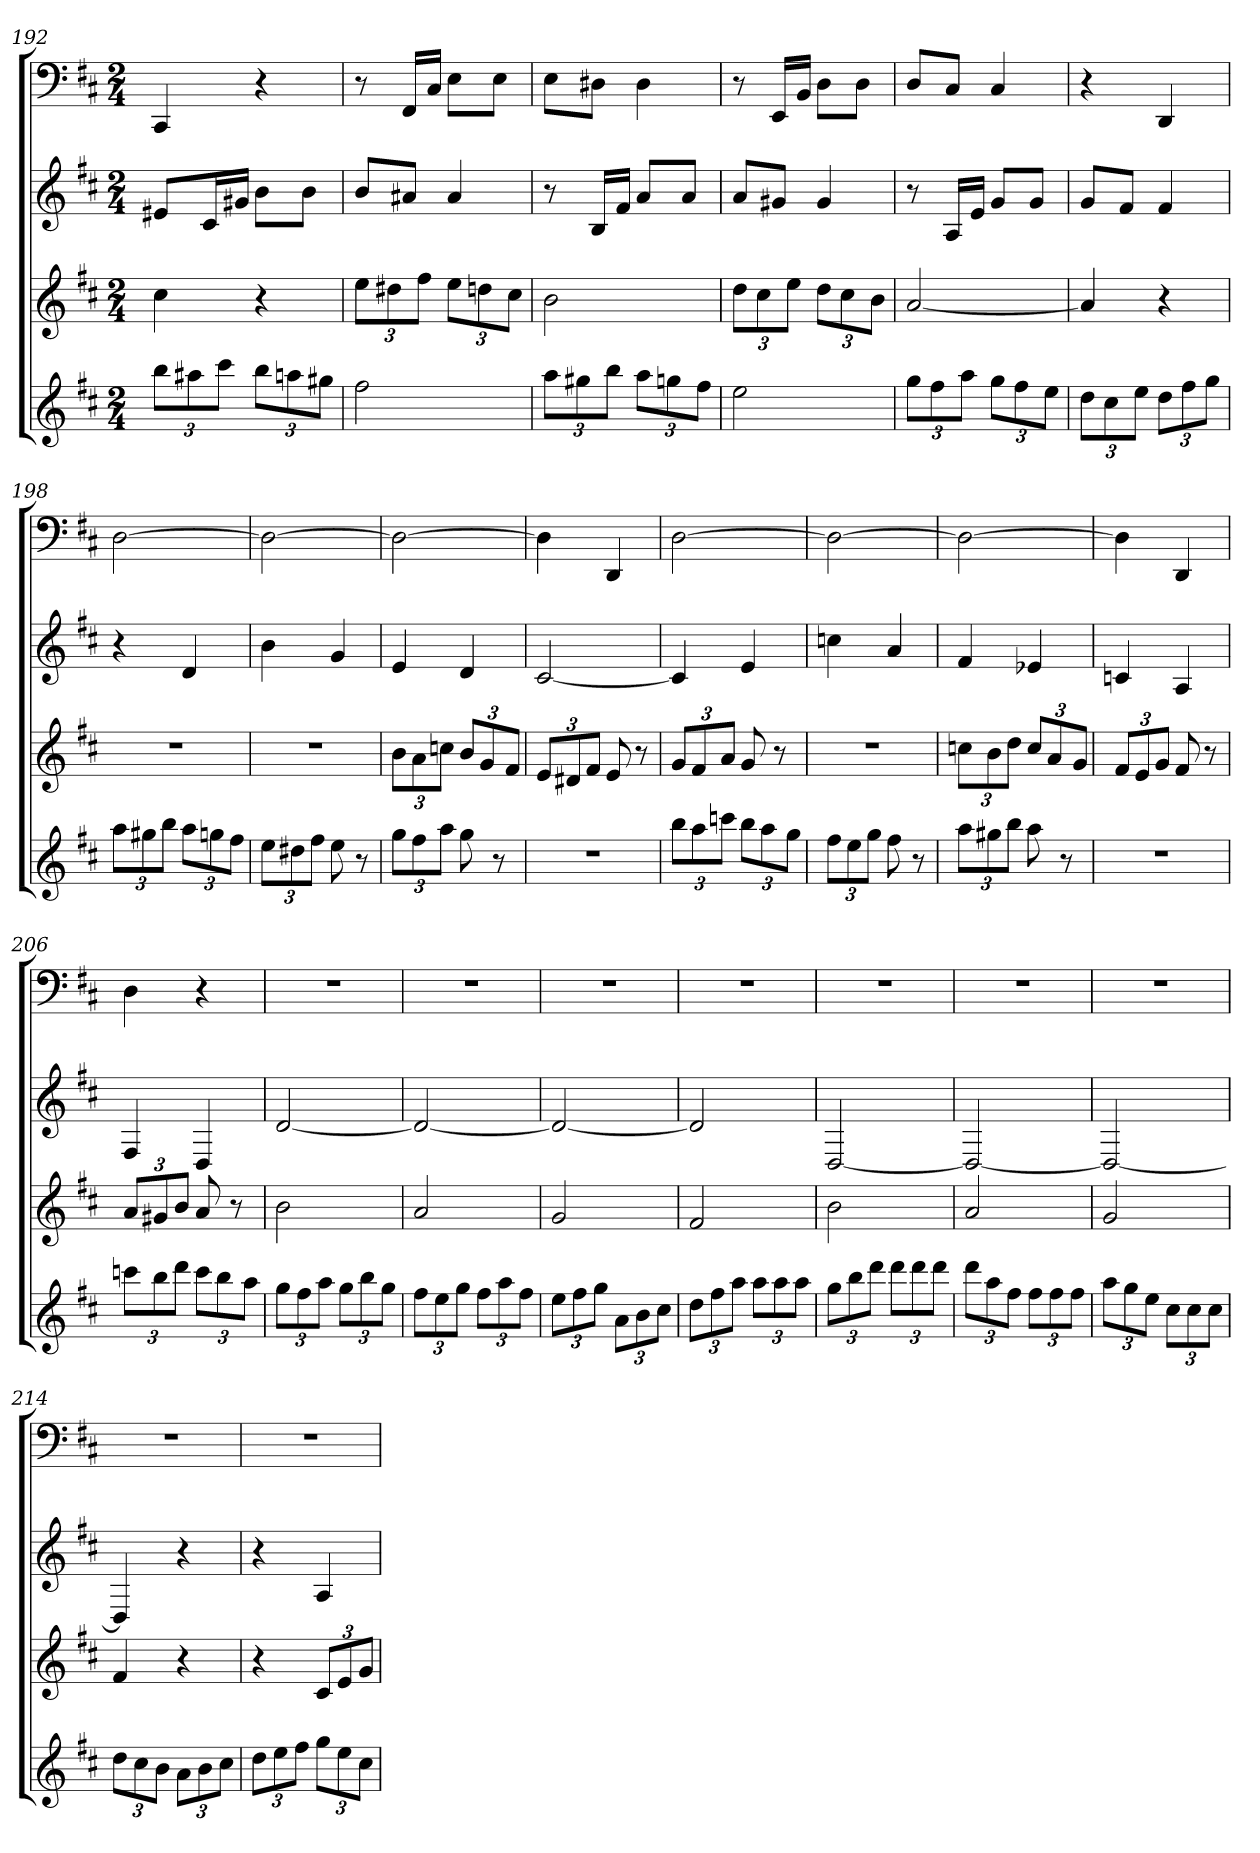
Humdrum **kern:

**kern	**kern	**kern	**kern
*part4	*part3	*part2	*part1
*staff4	*staff3	*staff2	*staff1
*k[f#c#]	*k[f#c#]	*k[f#c#]	*k[f#c#]
*D:	*D:	*D:	*D:
*M2/4	*M2/4	*M2/4	*M2/4
=192	=192	=192	=192
12bbL	4cc#	8e#XL	4CC#
12aa#X	.	.	.
.	.	16c#L	.
12ccc#J	.	.	.
.	.	16g#XJJ	.
12bbL	4r	8bL	4r
12aan	.	.	.
.	.	8bJ	.
12gg#XJ	.	.	.
=193	=193	=193	=193
2ff#	12eeL	8bL	8r
.	12dd#X	.	.
.	.	8a#XJ	16FF#LL
.	12ff#J	.	.
.	.	.	16C#JJ
.	12eeL	4a#	8EL
.	12ddn	.	.
.	.	.	8EJ
.	12cc#J	.	.
=194	=194	=194	=194
12aaL	2b	8r	8EL
12gg#X	.	.	.
.	.	16BLL	8D#XJ
12bbJ	.	.	.
.	.	16f#JJ	.
12aaL	.	8aL	4D#
12ggn	.	.	.
.	.	8aJ	.
12ff#J	.	.	.
=195	=195	=195	=195
2ee	12ddL	8aL	8r
.	12cc#	.	.
.	.	8g#XJ	16EELL
.	12eeJ	.	.
.	.	.	16BBJJ
.	12ddL	4g#	8DL
.	12cc#	.	.
.	.	.	8DJ
.	12bJ	.	.
=196	=196	=196	=196
12ggL	[2a	8r	8DL
12ff#	.	.	.
.	.	16ALL	8C#J
12aaJ	.	.	.
.	.	16eJJ	.
12ggL	.	8gL	4C#
12ff#	.	.	.
.	.	8gJ	.
12eeJ	.	.	.
=197	=197	=197	=197
12ddL	4a]	8gL	4r
12cc#	.	.	.
.	.	8f#J	.
12eeJ	.	.	.
12ddL	4r	4f#	4DD
12ff#	.	.	.
12ggJ	.	.	.
=198	=198	=198	=198
12aaL	2r	4r	[2D
12gg#X	.	.	.
12bbJ	.	.	.
12aaL	.	4d	.
12ggn	.	.	.
12ff#J	.	.	.
=199	=199	=199	=199
12eeL	2r	4b	2D_
12dd#X	.	.	.
12ff#J	.	.	.
8ee	.	4g	.
8r	.	.	.
=200	=200	=200	=200
12ggL	12bL	4e	2D_
12ff#	12a	.	.
12aaJ	12ccnJ	.	.
8gg	12bL	4d	.
.	12g	.	.
8r	.	.	.
.	12f#J	.	.
=201	=201	=201	=201
2r	12eL	[2c#	4D]
.	12d#X	.	.
.	12f#J	.	.
.	8e	.	4DD
.	8r	.	.
=202	=202	=202	=202
12bbL	12gL	4c#]	[2D
12aa	12f#	.	.
12cccnJ	12aJ	.	.
12bbL	8g	4e	.
12aa	.	.	.
.	8r	.	.
12ggJ	.	.	.
=203	=203	=203	=203
12ff#L	2r	4ccn	2D_
12ee	.	.	.
12ggJ	.	.	.
8ff#	.	4a	.
8r	.	.	.
=204	=204	=204	=204
12aaL	12ccnL	4f#	2D_
12gg#X	12b	.	.
12bbJ	12ddJ	.	.
8aa	12ccL	4e-X	.
.	12a	.	.
8r	.	.	.
.	12gJ	.	.
=205	=205	=205	=205
2r	12f#L	4cn	4D]
.	12e	.	.
.	12gJ	.	.
.	8f#	4A	4DD
.	8r	.	.
=206	=206	=206	=206
12cccnL	12aL	4F#	4D
12bb	12g#X	.	.
12dddJ	12bJ	.	.
12cccL	8a	4D	4r
12bb	.	.	.
.	8r	.	.
12aaJ	.	.	.
=207	=207	=207	=207
12ggL	2b	[2d	2r
12ff#	.	.	.
12aaJ	.	.	.
12ggL	.	.	.
12bb	.	.	.
12ggJ	.	.	.
=208	=208	=208	=208
12ff#L	2a	2d_	2r
12ee	.	.	.
12ggJ	.	.	.
12ff#L	.	.	.
12aa	.	.	.
12ff#J	.	.	.
=209	=209	=209	=209
12eeL	2g	2d_	2r
12ff#	.	.	.
12ggJ	.	.	.
12aL	.	.	.
12b	.	.	.
12cc#J	.	.	.
=210	=210	=210	=210
12ddL	2f#	2d]	2r
12ff#	.	.	.
12aaJ	.	.	.
12aaL	.	.	.
12aa	.	.	.
12aaJ	.	.	.
=211	=211	=211	=211
12ggL	2b	[2D	2r
12bb	.	.	.
12dddJ	.	.	.
12dddL	.	.	.
12ddd	.	.	.
12dddJ	.	.	.
=212	=212	=212	=212
12dddL	2a	2D_	2r
12aa	.	.	.
12ff#J	.	.	.
12ff#L	.	.	.
12ff#	.	.	.
12ff#J	.	.	.
=213	=213	=213	=213
12aaL	2g	2D_	2r
12gg	.	.	.
12eeJ	.	.	.
12cc#L	.	.	.
12cc#	.	.	.
12cc#J	.	.	.
=214	=214	=214	=214
12ddL	4f#	4D]	2r
12cc#	.	.	.
12bJ	.	.	.
12aL	4r	4r	.
12b	.	.	.
12cc#J	.	.	.
=215	=215	=215	=215
12ddL	4r	4r	2r
12ee	.	.	.
12ff#J	.	.	.
12ggL	12c#L	4A	.
12ee	12e	.	.
12cc#J	12gJ	.	.
=	=	=	=
*-	*-	*-	*-
